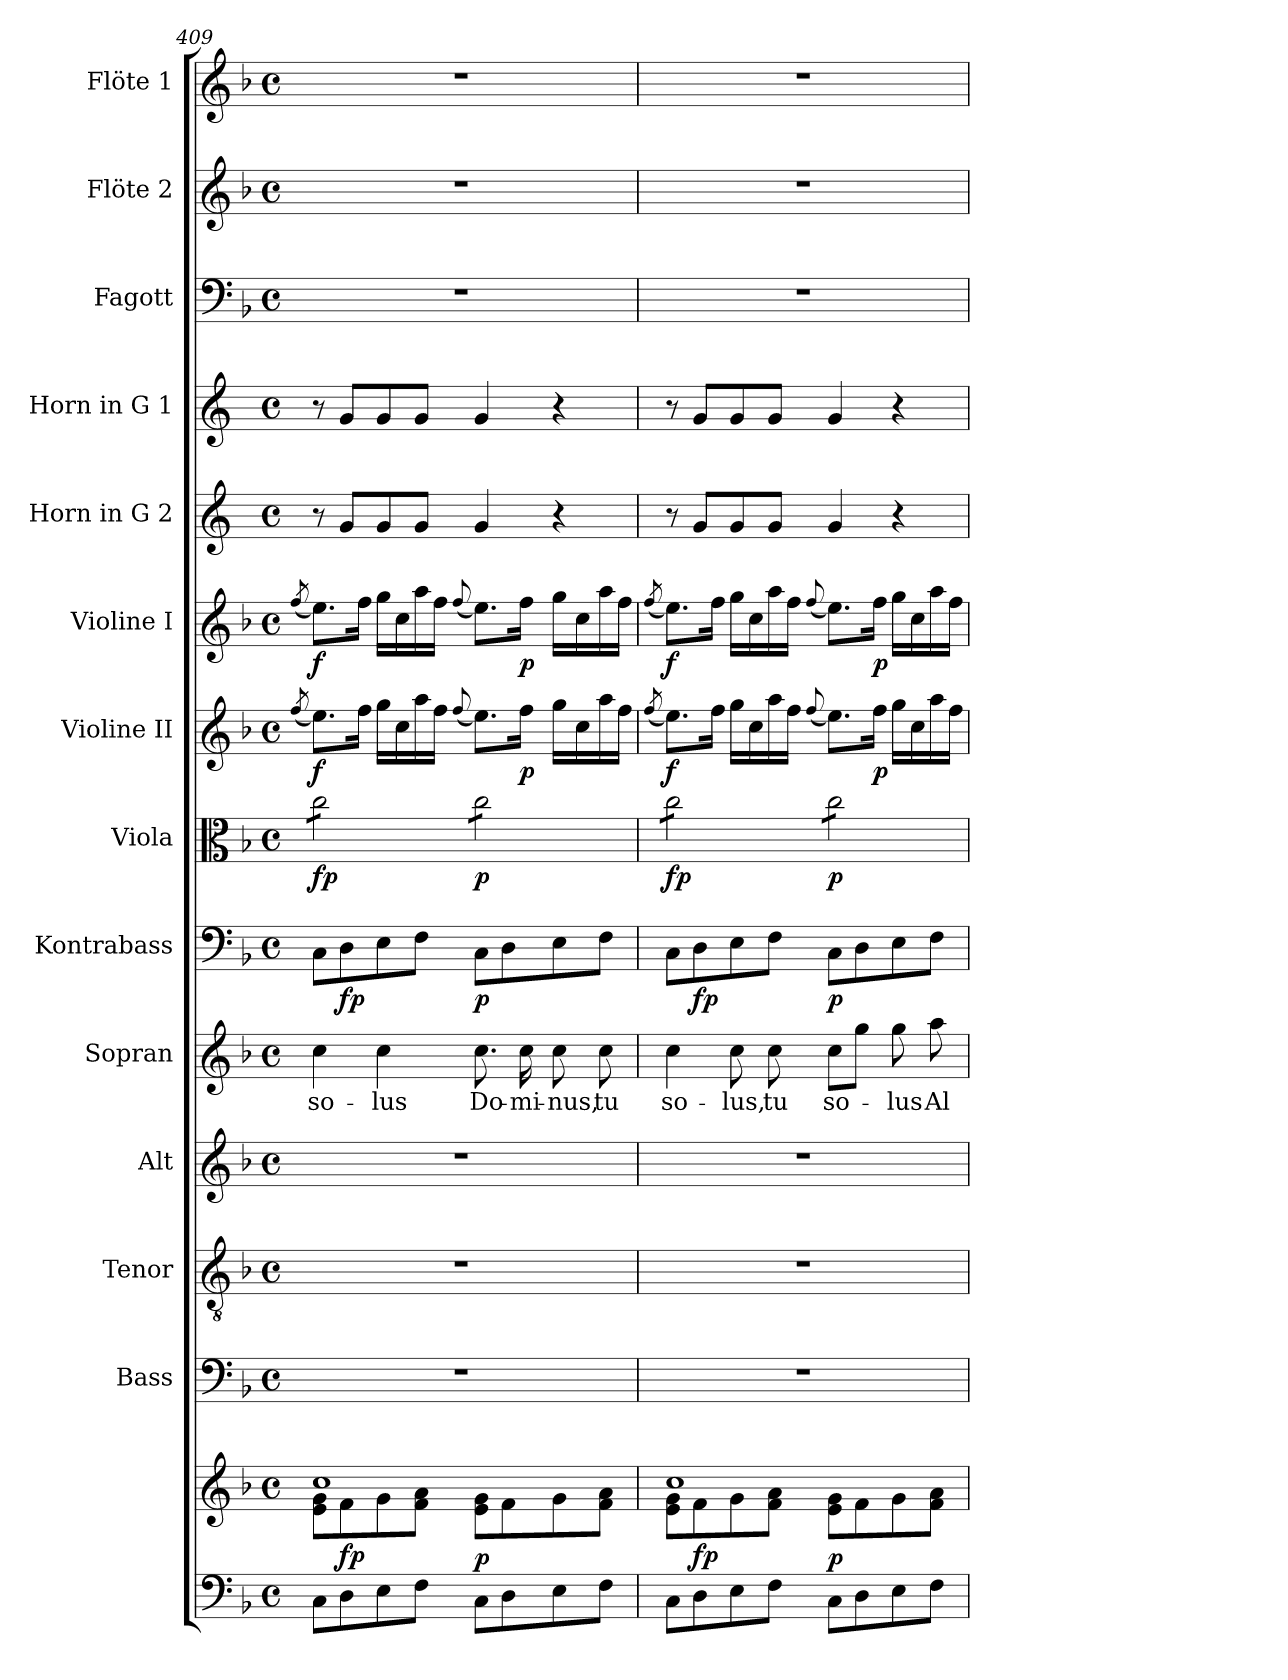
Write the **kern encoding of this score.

**kern	**kern	**dynam	**kern	**kern	**kern	**kern	**text	**kern	**dynam	**kern	**dynam	**kern	**dynam	**kern	**dynam	**kern	**kern	**kern	**kern	**kern
*part14	*part14	*part14	*part13	*part12	*part11	*part10	*part10	*part9	*part9	*part8	*part8	*part7	*part7	*part6	*part6	*part5	*part4	*part3	*part2	*part1
*staff15	*staff14	*staff14/15	*staff13	*staff12	*staff11	*staff10	*staff10	*staff9	*staff9	*staff8	*staff8	*staff7	*staff7	*staff6	*staff6	*staff5	*staff4	*staff3	*staff2	*staff1
*	*	*	*I"Bass	*I"Tenor	*I"Alt	*I"Sopran	*	*I"Kontrabass	*	*I"Viola	*	*I"Violine II	*	*I"Violine I	*	*I"Horn in G 2	*I"Horn in G 1	*I"Fagott	*I"Flöte 2	*I"Flöte 1
*	*	*	*I'B.	*I'T.	*I'A.	*I'S.	*	*I'Kb.	*	*I'Vla.	*	*I'Vl. II	*	*I'Vl. I	*	*	*	*I'Fg.	*I'Fl. 2	*I'Fl. 1
!!LO:PB:g=z
*clefF4	*clefG2	*	*clefF4	*clefGv2	*clefG2	*clefG2	*	*clefF4	*	*clefC3	*	*clefG2	*	*clefG2	*	*clefG2	*clefG2	*clefF4	*clefG2	*clefG2
*	*	*	*	*	*	*	*	*ITrd7c12	*	*	*	*	*	*	*	*ITrd4c7	*ITrd4c7	*	*	*
*k[b-]	*k[b-]	*	*k[b-]	*k[b-]	*k[b-]	*k[b-]	*	*k[b-]	*	*k[b-]	*	*k[b-]	*	*k[b-]	*	*k[b-]	*k[b-]	*k[b-]	*k[b-]	*k[b-]
*F:	*F:	*	*F:	*F:	*F:	*F:	*	*F:	*	*F:	*	*F:	*	*F:	*	*F:	*F:	*F:	*F:	*F:
*M4/4	*M4/4	*	*M4/4	*M4/4	*M4/4	*M4/4	*	*M4/4	*	*M4/4	*	*M4/4	*	*M4/4	*	*M4/4	*M4/4	*M4/4	*M4/4	*M4/4
*met(c)	*met(c)	*	*met(c)	*met(c)	*met(c)	*met(c)	*	*met(c)	*	*met(c)	*	*met(c)	*	*met(c)	*	*met(c)	*met(c)	*met(c)	*met(c)	*met(c)
=409	=409	=409	=409	=409	=409	=409	=409	=409	=409	=409	=409	=409	=409	=409	=409	=409	=409	=409	=409	=409
.	.	.	.	.	.	.	.	.	.	.	.	(<8qff/	.	(<8qff/	.	.	.	.	.	.
*	*^	*	*	*	*	*	*	*	*	*	*	*	*	*	*	*	*	*	*	*
!	!	!	!	!	!	!	!	!LO:LY:b	!	!	!	!LO:DY:b	!	!LO:DY:b	!	!LO:DY:b	!	!	!	!	!
*	*	*	*	*	*	*	*	*	*	*	*tremolo	*	*	*	*	*	*	*	*	*	*
8C\L	1cc	8e\ 8g\L	.	1r	1r	1r	4cc\	so-	8CC\L	.	8cc\L	fp	8.ee\L)	f	8.ee\L)	f	8r	8r	1r	1r	1r
!	!	!	!LO:DY:a=2	!	!	!	!	!	!	!LO:DY:b	!	!	!	!	!	!	!	!	!	!	!
8D\	.	8f\	fp	.	.	.	.	.	8DD\	fp	8cc\	.	.	.	.	.	8c/L	8c/L	.	.	.
.	.	.	.	.	.	.	.	.	.	.	.	.	16ff\Jk	.	16ff\Jk	.	.	.	.	.	.
!	!	!	!	!	!	!	!	!LO:LY:b	!	!	!	!	!	!	!	!	!	!	!	!	!
8E\	.	8g\	.	.	.	.	4cc\	-lus	8EE\	.	8cc\	.	16gg\LL	.	16gg\LL	.	8c/	8c/	.	.	.
.	.	.	.	.	.	.	.	.	.	.	.	.	16cc\	.	16cc\	.	.	.	.	.	.
8F\J	.	8f\ 8a\J	.	.	.	.	.	.	8FF\J	.	8cc\J	.	16aa\	.	16aa\	.	8c/J	8c/J	.	.	.
.	.	.	.	.	.	.	.	.	.	.	.	.	16ff\JJ	.	16ff\JJ	.	.	.	.	.	.
.	.	.	.	.	.	.	.	.	.	.	.	.	(<8qqff/	.	(<8qqff/	.	.	.	.	.	.
!	!	!	!LO:DY:a=2	!	!	!	!	!LO:LY:b	!	!LO:DY:b	!	!LO:DY:b	!	!	!	!	!	!	!	!	!
8C\L	.	8e\ 8g\L	p	.	.	.	8.cc\	Do-	8CC\L	p	8cc\L	p	8.ee\L)	.	8.ee\L)	.	4c/	4c/	.	.	.
8D\	.	8f\	.	.	.	.	.	.	8DD\	.	8cc\	.	.	.	.	.	.	.	.	.	.
!	!	!	!	!	!	!	!	!LO:LY:b	!	!	!	!	!	!LO:DY:b	!	!LO:DY:b	!	!	!	!	!
.	.	.	.	.	.	.	16cc\	-mi-	.	.	.	.	16ff\Jk	p	16ff\Jk	p	.	.	.	.	.
!	!	!	!	!	!	!	!	!LO:LY:b	!	!	!	!	!	!	!	!	!	!	!	!	!
8E\	.	8g\	.	.	.	.	8cc\	-nus,	8EE\	.	8cc\	.	16gg\LL	.	16gg\LL	.	4r	4r	.	.	.
.	.	.	.	.	.	.	.	.	.	.	.	.	16cc\	.	16cc\	.	.	.	.	.	.
!	!	!	!	!	!	!	!	!LO:LY:b	!	!	!	!	!	!	!	!	!	!	!	!	!
8F\J	.	8f\ 8a\J	.	.	.	.	8cc\	tu	8FF\J	.	8cc\J	.	16aa\	.	16aa\	.	.	.	.	.	.
.	.	.	.	.	.	.	.	.	.	.	.	.	16ff\JJ	.	16ff\JJ	.	.	.	.	.	.
=410	=410	=410	=410	=410	=410	=410	=410	=410	=410	=410	=410	=410	=410	=410	=410	=410	=410	=410	=410	=410	=410
.	.	.	.	.	.	.	.	.	.	.	.	.	(<8qff/	.	(<8qff/	.	.	.	.	.	.
!	!	!	!	!	!	!	!	!LO:LY:b	!	!	!	!LO:DY:b	!	!LO:DY:b	!	!LO:DY:b	!	!	!	!	!
8C\L	1cc	8e\ 8g\L	.	1r	1r	1r	4cc\	so-	8CC\L	.	8cc\L	fp	8.ee\L)	f	8.ee\L)	f	8r	8r	1r	1r	1r
!	!	!	!LO:DY:a=2	!	!	!	!	!	!	!LO:DY:b	!	!	!	!	!	!	!	!	!	!	!
8D\	.	8f\	fp	.	.	.	.	.	8DD\	fp	8cc\	.	.	.	.	.	8c/L	8c/L	.	.	.
.	.	.	.	.	.	.	.	.	.	.	.	.	16ff\Jk	.	16ff\Jk	.	.	.	.	.	.
!	!	!	!	!	!	!	!	!LO:LY:b	!	!	!	!	!	!	!	!	!	!	!	!	!
8E\	.	8g\	.	.	.	.	8cc\	-lus,	8EE\	.	8cc\	.	16gg\LL	.	16gg\LL	.	8c/	8c/	.	.	.
.	.	.	.	.	.	.	.	.	.	.	.	.	16cc\	.	16cc\	.	.	.	.	.	.
!	!	!	!	!	!	!	!	!LO:LY:b	!	!	!	!	!	!	!	!	!	!	!	!	!
8F\J	.	8f\ 8a\J	.	.	.	.	8cc\	tu	8FF\J	.	8cc\J	.	16aa\	.	16aa\	.	8c/J	8c/J	.	.	.
.	.	.	.	.	.	.	.	.	.	.	.	.	16ff\JJ	.	16ff\JJ	.	.	.	.	.	.
.	.	.	.	.	.	.	.	.	.	.	.	.	(<8qqff/	.	(<8qqff/	.	.	.	.	.	.
!	!	!	!LO:DY:a=2	!	!	!	!	!LO:LY:b	!	!LO:DY:b	!	!LO:DY:b	!	!	!	!	!	!	!	!	!
8C\L	.	8e\ 8g\L	p	.	.	.	8cc\L	so-	8CC\L	p	8cc\L	p	8.ee\L)	.	8.ee\L)	.	4c/	4c/	.	.	.
8D\	.	8f\	.	.	.	.	8gg\J	.	8DD\	.	8cc\	.	.	.	.	.	.	.	.	.	.
!	!	!	!	!	!	!	!	!	!	!	!	!	!	!LO:DY:b	!	!LO:DY:b	!	!	!	!	!
.	.	.	.	.	.	.	.	.	.	.	.	.	16ff\Jk	p	16ff\Jk	p	.	.	.	.	.
!	!	!	!	!	!	!	!	!LO:LY:b	!	!	!	!	!	!	!	!	!	!	!	!	!
8E\	.	8g\	.	.	.	.	8gg\	-lus	8EE\	.	8cc\	.	16gg\LL	.	16gg\LL	.	4r	4r	.	.	.
.	.	.	.	.	.	.	.	.	.	.	.	.	16cc\	.	16cc\	.	.	.	.	.	.
!	!	!	!	!	!	!	!	!LO:LY:b	!	!	!	!	!	!	!	!	!	!	!	!	!
8F\J	.	8f\ 8a\J	.	.	.	.	8aa\	Al-	8FF\J	.	8cc\J	.	16aa\	.	16aa\	.	.	.	.	.	.
*	*	*	*	*	*	*	*	*	*	*	*Xtremolo	*	*	*	*	*	*	*	*	*	*
.	.	.	.	.	.	.	.	.	.	.	.	.	16ff\JJ	.	16ff\JJ	.	.	.	.	.	.
*	*v	*v	*	*	*	*	*	*	*	*	*	*	*	*	*	*	*	*	*	*	*
=	=	=	=	=	=	=	=	=	=	=	=	=	=	=	=	=	=	=	=	=
*-	*-	*-	*-	*-	*-	*-	*-	*-	*-	*-	*-	*-	*-	*-	*-	*-	*-	*-	*-	*-
